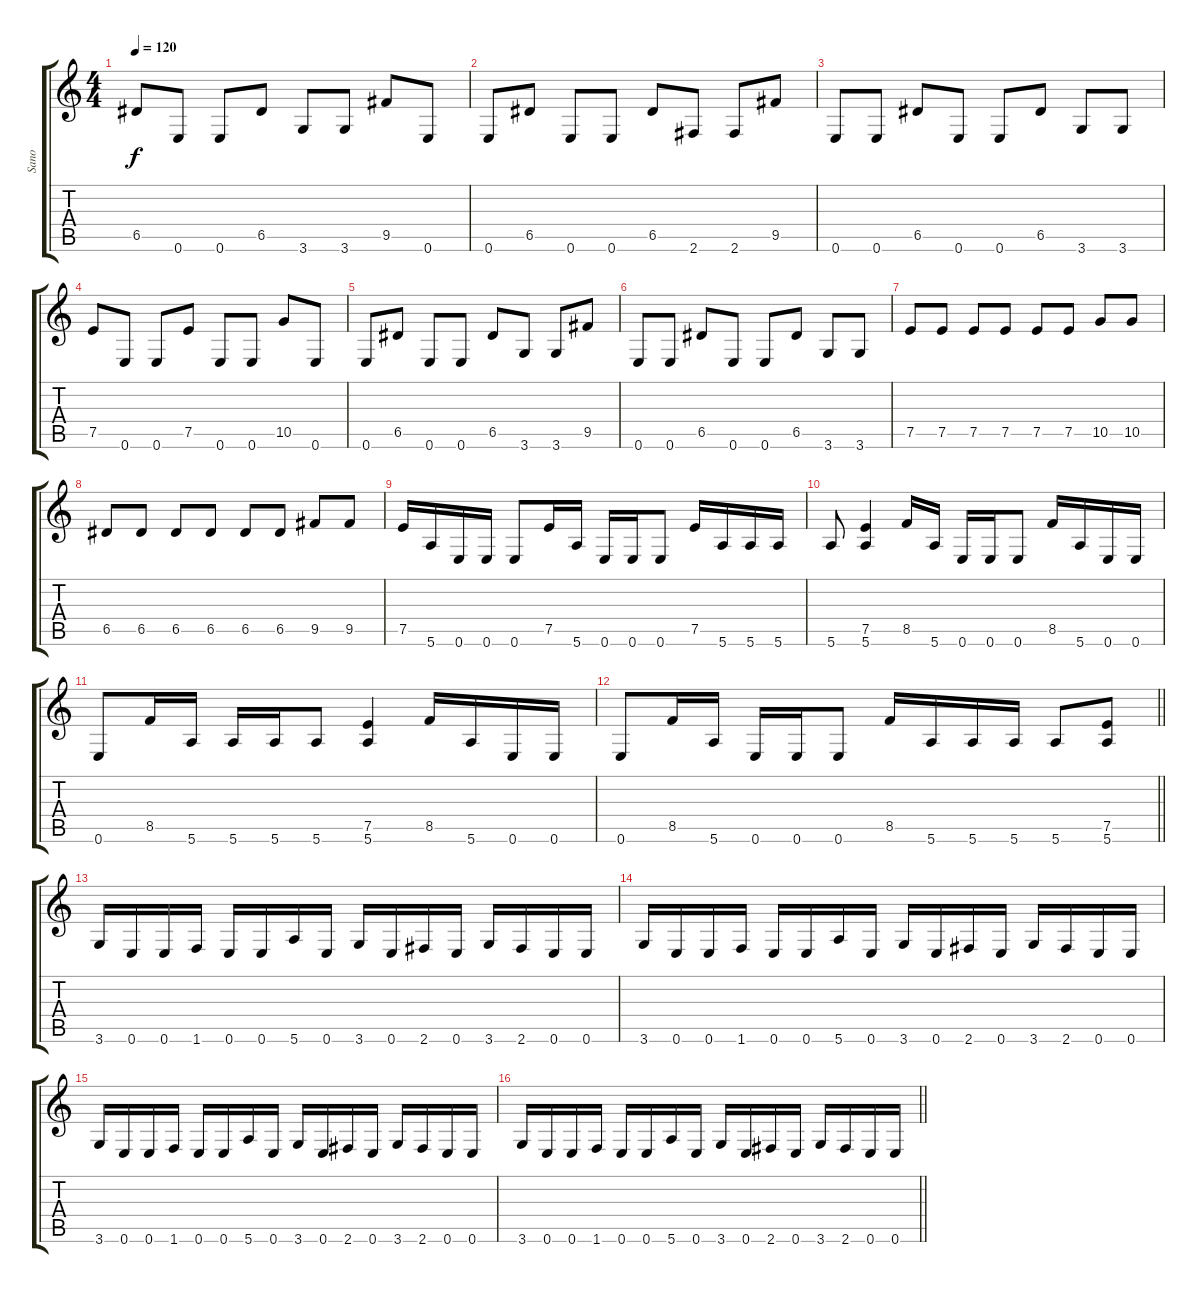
\track ("Sano" "Sano") {instrument distortionguitar}
\staff {score tabs}
\tuning (E4 B3 G3 D3 A2 E2) {hide}
\ts (4 4)
\tempo 120
\clef g2
\ks c
6.5.8{dy f} 0.6.8 0.6.8 6.5.8 3.6.8 3.6.8 9.5.8 0.6.8 |
0.6.8 6.5.8 0.6.8 0.6.8 6.5.8 2.6.8 2.6.8 9.5.8 |
0.6.8 0.6.8 6.5.8 0.6.8 0.6.8 6.5.8 3.6.8 3.6.8 |
7.5.8 0.6.8 0.6.8 7.5.8 0.6.8 0.6.8 10.5.8 0.6.8 |
0.6.8 6.5.8 0.6.8 0.6.8 6.5.8 3.6.8 3.6.8 9.5.8 |
0.6.8 0.6.8 6.5.8 0.6.8 0.6.8 6.5.8 3.6.8 3.6.8 |
7.5.8 7.5.8 7.5.8 7.5.8 7.5.8 7.5.8 10.5.8 10.5.8 |
6.5.8 6.5.8 6.5.8 6.5.8 6.5.8 6.5.8 9.5.8 9.5.8 |
7.5.16 5.6.16 0.6.16 0.6.16 0.6.8 7.5.16 5.6.16 0.6.16 0.6.16 0.6.8 7.5.16 5.6.16 5.6.16 5.6.16 |
5.6.8 (7.5 5.6).4 8.5.16 5.6.16 0.6.16 0.6.16 0.6.8 8.5.16 5.6.16 0.6.16 0.6.16 |
0.6.8 8.5.16 5.6.16 5.6.16 5.6.16 5.6.8 (7.5 5.6).4 8.5.16 5.6.16 0.6.16 0.6.16 |
\barLineRight lightlight
0.6.8 8.5.16 5.6.16 0.6.16 0.6.16 0.6.8 8.5.16 5.6.16 5.6.16 5.6.16 5.6.8 (7.5 5.6).8 |
3.6.16 0.6.16 0.6.16 1.6.16 0.6.16 0.6.16 5.6.16 0.6.16 3.6.16 0.6.16 2.6.16 0.6.16 3.6.16 2.6.16 0.6.16 0.6.16 |
3.6.16 0.6.16 0.6.16 1.6.16 0.6.16 0.6.16 5.6.16 0.6.16 3.6.16 0.6.16 2.6.16 0.6.16 3.6.16 2.6.16 0.6.16 0.6.16 |
3.6.16 0.6.16 0.6.16 1.6.16 0.6.16 0.6.16 5.6.16 0.6.16 3.6.16 0.6.16 2.6.16 0.6.16 3.6.16 2.6.16 0.6.16 0.6.16 |
\barLineRight lightlight
3.6.16 0.6.16 0.6.16 1.6.16 0.6.16 0.6.16 5.6.16 0.6.16 3.6.16 0.6.16 2.6.16 0.6.16 3.6.16 2.6.16 0.6.16 0.6.16
